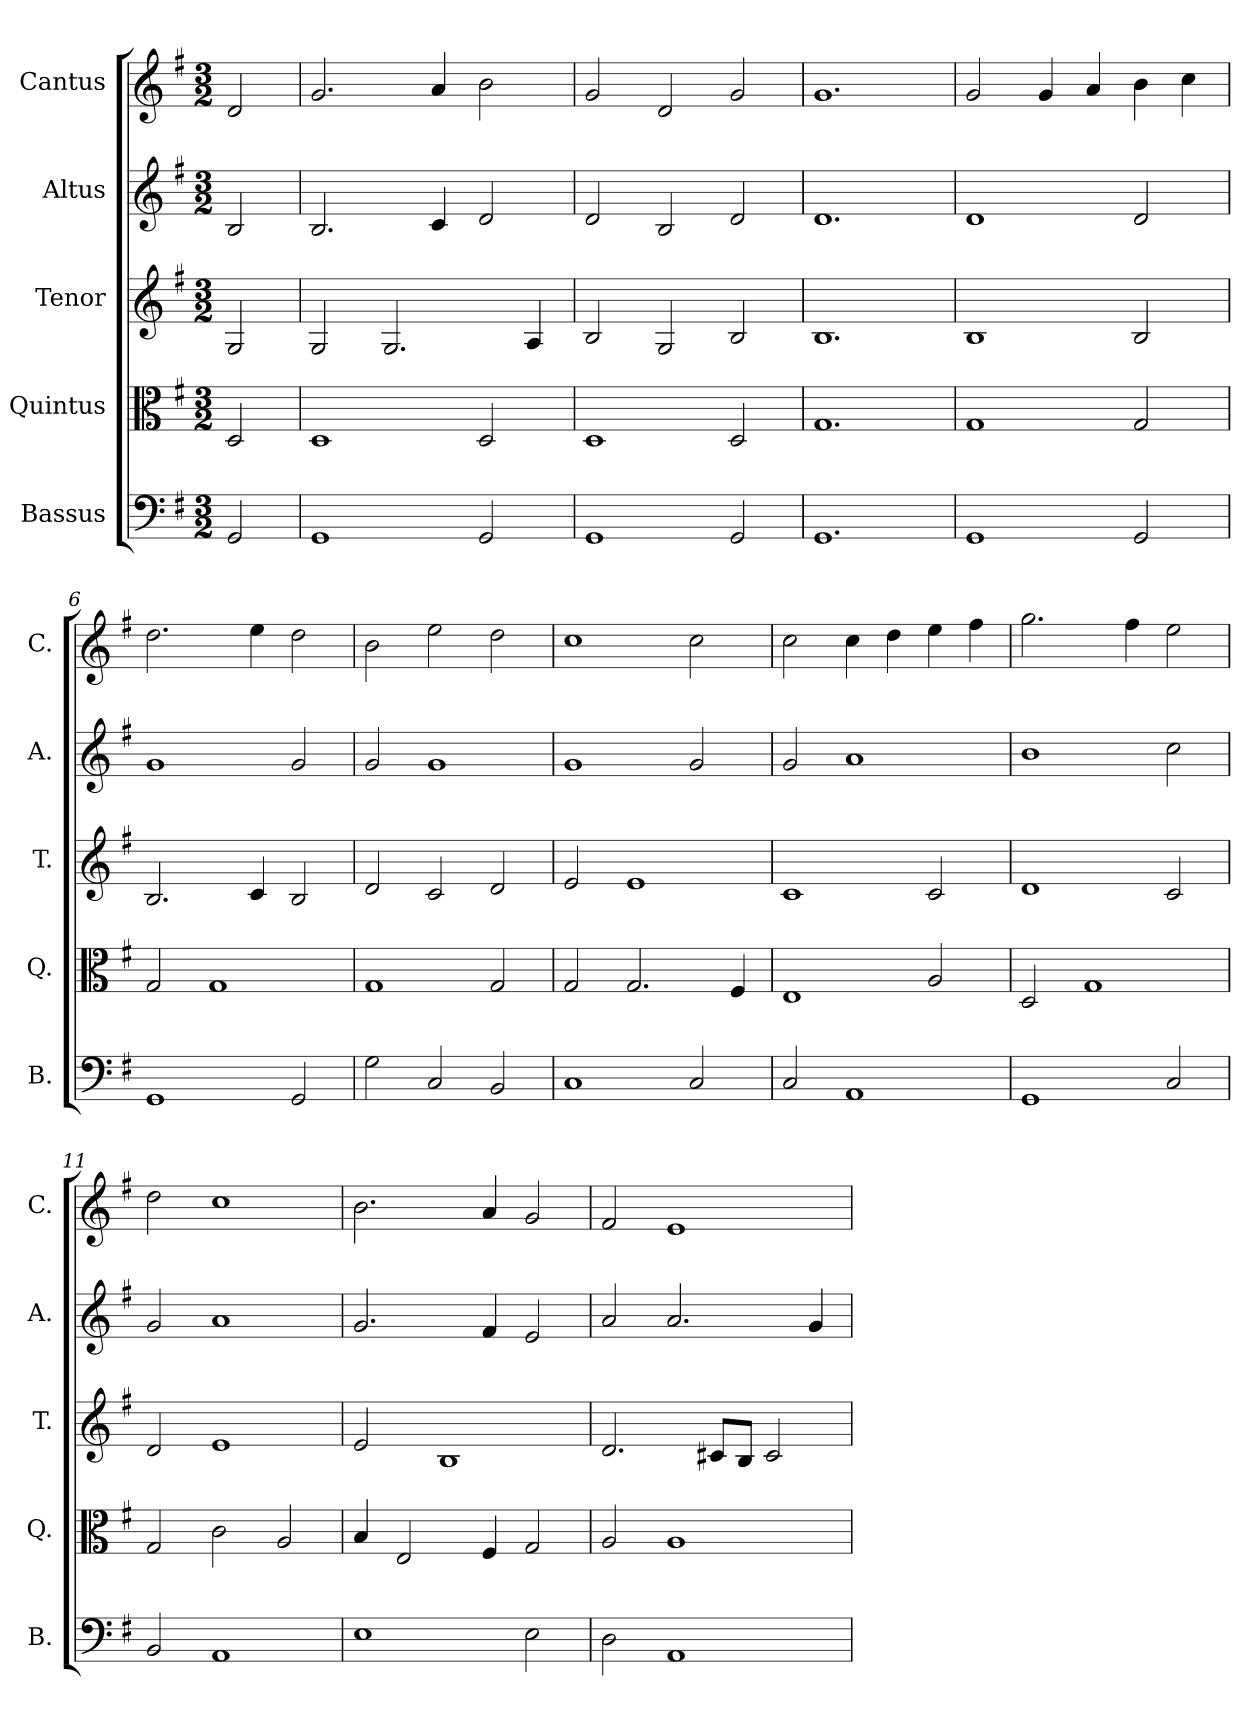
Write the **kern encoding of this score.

**kern	**kern	**kern	**kern	**kern
*part5	*part4	*part3	*part2	*part1
*staff5	*staff4	*staff3	*staff2	*staff1
*I"Bassus	*I"Quintus	*I"Tenor	*I"Altus	*I"Cantus
*I'B.	*I'Q.	*I'T.	*I'A.	*I'C.
*clefF4	*clefC3	*clefG2	*clefG2	*clefG2
*k[f#]	*k[f#]	*k[f#]	*k[f#]	*k[f#]
*G:	*G:	*G:	*G:	*G:
*M3/2	*M3/2	*M3/2	*M3/2	*M3/2
=1	=1	=1	=1	=1
2GG/	2D/	2G/	2B/	2d/
=2	=2	=2	=2	=2
1GG	1D	2G/	2.B/	2.g/
.	.	2.G/	.	.
.	.	.	4c/	4a/
2GG/	2D/	.	2d/	2b\
.	.	4A/	.	.
=3	=3	=3	=3	=3
1GG	1D	2B/	2d/	2g/
.	.	2G/	2B/	2d/
2GG/	2D/	2B/	2d/	2g/
=4	=4	=4	=4	=4
1.GG	1.G	1.B	1.d	1.g
=5	=5	=5	=5	=5
1GG	1G	1B	1d	2g/
.	.	.	.	4g/
.	.	.	.	4a/
2GG/	2G/	2B/	2d/	4b\
.	.	.	.	4cc\
=6	=6	=6	=6	=6
1GG	2G/	2.B/	1g	2.dd\
.	1G	.	.	.
.	.	4c/	.	4ee\
2GG/	.	2B/	2g/	2dd\
=7	=7	=7	=7	=7
2G\	1G	2d/	2g/	2b\
2C/	.	2c/	1g	2ee\
2BB/	2G/	2d/	.	2dd\
=8	=8	=8	=8	=8
1C	2G/	2e/	1g	1cc
.	2.G/	1e	.	.
2C/	.	.	2g/	2cc\
.	4F#/	.	.	.
=9	=9	=9	=9	=9
2C/	1E	1c	2g/	2cc\
1AA	.	.	1a	4cc\
.	.	.	.	4dd\
.	2A/	2c/	.	4ee\
.	.	.	.	4ff#\
=10	=10	=10	=10	=10
1GG	2D/	1d	1b	2.gg\
.	1G	.	.	.
.	.	.	.	4ff#\
2C/	.	2c/	2cc\	2ee\
!!LO:LB:g=z
=11	=11	=11	=11	=11
2BB/	2G/	2d/	2g/	2dd\
1AA	2c\	1e	1a	1cc
.	2A/	.	.	.
=12	=12	=12	=12	=12
1E	4B/	2e/	2.g/	2.b\
.	2E/	.	.	.
.	.	1B	.	.
.	4F#/	.	4f#/	4a/
2E\	2G/	.	2e/	2g/
=13	=13	=13	=13	=13
2D\	2A/	2.d/	2a/	2f#/
1AA	1A	.	2.a/	1e
.	.	8c#X/L	.	.
.	.	8B/J	.	.
.	.	2c#/	.	.
.	.	.	4g/	.
=	=	=	=	=
*-	*-	*-	*-	*-
